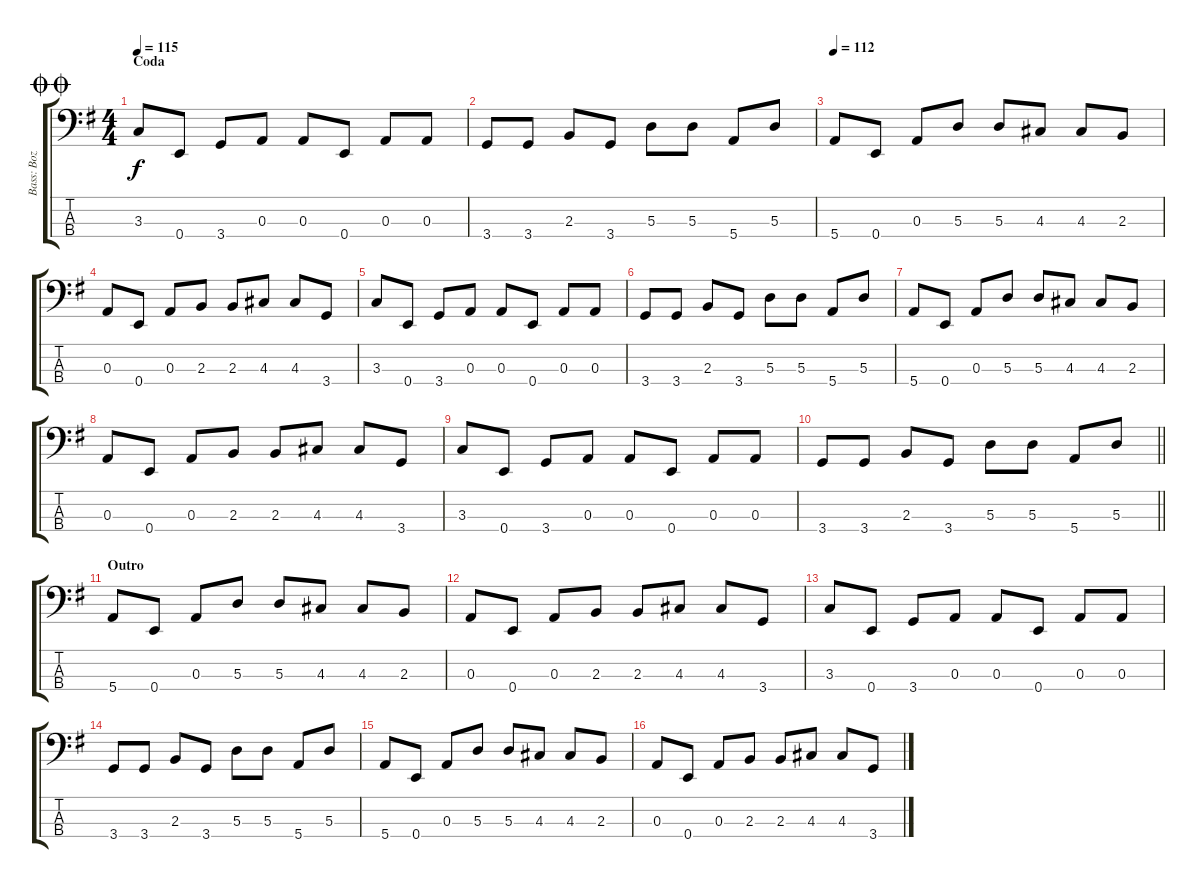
\track ("Bass: Boz" "Bass: Boz") {instrument electricbassfinger}
\staff {score tabs}
\tuning (G2 D2 A1 E1) {hide}
\ts (4 4)
\section ("" "Coda")
\jump doublecoda
\tempo 115
\clef f4
\ks g
3.3.8{dy f} 0.4.8 3.4.8 0.3.8 0.3.8 0.4.8 0.3.8 0.3.8 |
3.4.8 3.4.8 2.3.8 3.4.8 5.3.8 5.3.8 5.4.8 5.3.8 |
\tempo 112
5.4.8 0.4.8 0.3.8 5.3.8 5.3.8 4.3.8 4.3.8 2.3.8 |
0.3.8 0.4.8 0.3.8 2.3.8 2.3.8 4.3.8 4.3.8 3.4.8 |
3.3.8 0.4.8 3.4.8 0.3.8 0.3.8 0.4.8 0.3.8 0.3.8 |
3.4.8 3.4.8 2.3.8 3.4.8 5.3.8 5.3.8 5.4.8 5.3.8 |
5.4.8 0.4.8 0.3.8 5.3.8 5.3.8 4.3.8 4.3.8 2.3.8 |
0.3.8 0.4.8 0.3.8 2.3.8 2.3.8 4.3.8 4.3.8 3.4.8 |
3.3.8 0.4.8 3.4.8 0.3.8 0.3.8 0.4.8 0.3.8 0.3.8 |
\barLineRight lightlight
3.4.8 3.4.8 2.3.8 3.4.8 5.3.8 5.3.8 5.4.8 5.3.8 |
\section ("" "Outro")
5.4.8 0.4.8 0.3.8 5.3.8 5.3.8 4.3.8 4.3.8 2.3.8 |
0.3.8 0.4.8 0.3.8 2.3.8 2.3.8 4.3.8 4.3.8 3.4.8 |
3.3.8 0.4.8 3.4.8 0.3.8 0.3.8 0.4.8 0.3.8 0.3.8 |
3.4.8 3.4.8 2.3.8 3.4.8 5.3.8 5.3.8 5.4.8 5.3.8 |
5.4.8 0.4.8 0.3.8 5.3.8 5.3.8 4.3.8 4.3.8 2.3.8 |
0.3.8 0.4.8 0.3.8 2.3.8 2.3.8 4.3.8 4.3.8 3.4.8
